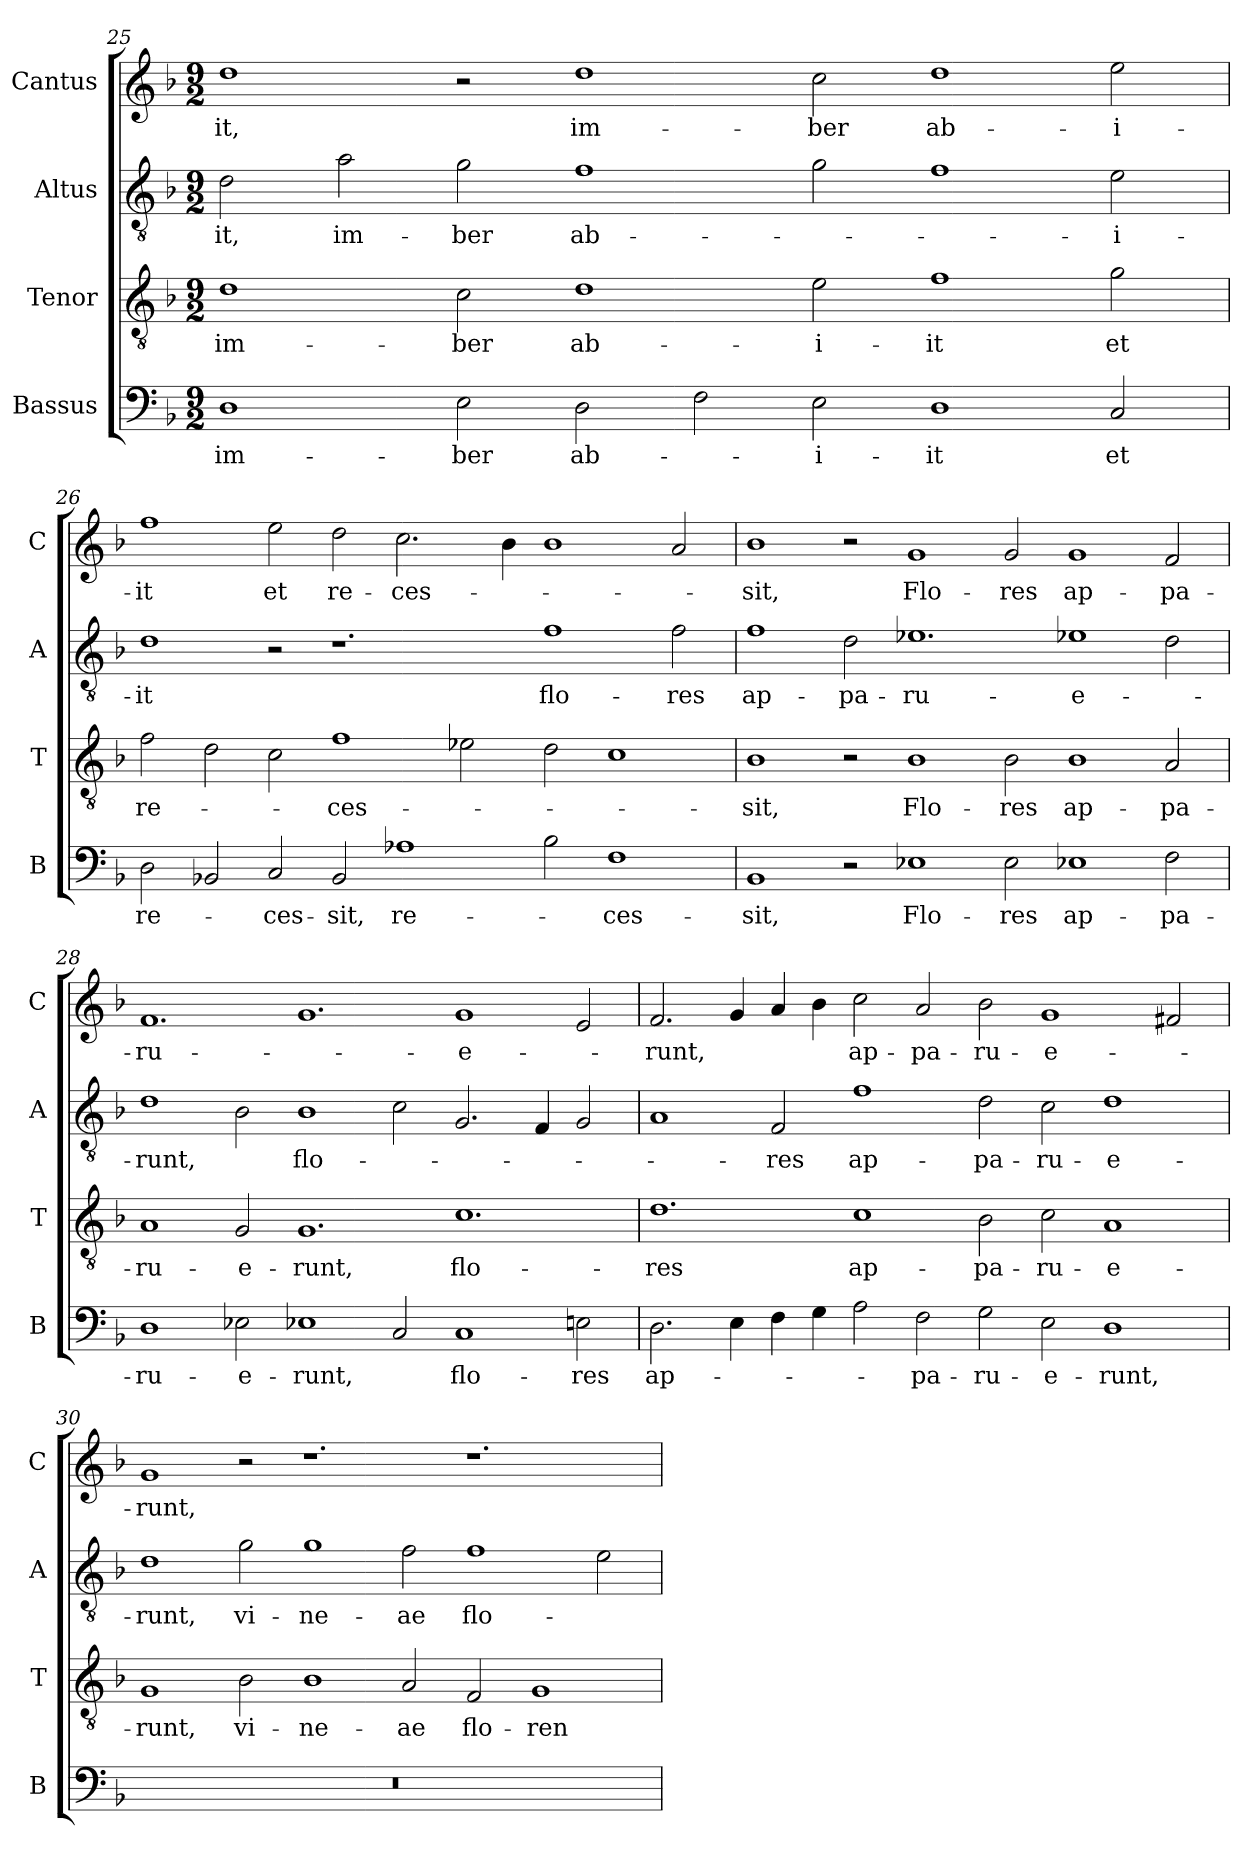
**kern	**text	**kern	**text	**kern	**text	**kern	**text
*part4	*part4	*part3	*part3	*part2	*part2	*part1	*part1
*staff4	*staff4	*staff3	*staff3	*staff2	*staff2	*staff1	*staff1
*I"Bassus	*	*I"Tenor	*	*I"Altus	*	*I"Cantus	*
*I'B	*	*I'T	*	*I'A	*	*I'C	*
*clefF4	*	*clefGv2	*	*clefGv2	*	*clefG2	*
*k[b-]	*	*k[b-]	*	*k[b-]	*	*k[b-]	*
*M9/2	*	*M9/2	*	*M9/2	*	*M9/2	*
=25	=25	=25	=25	=25	=25	=25	=25
1D	im-	1d	im-	2d	-it,	1dd	-it,
.	.	.	.	2a	im-	.	.
2E	-ber	2c	-ber	2g	-ber	2r	.
2D	ab-	1d	ab-	1f	ab-	1dd	im-
2F	.	.	.	.	.	.	.
2E	-i-	2e	-i-	2g	.	2cc	-ber
1D	-it	1f	-it	1f	.	1dd	ab-
2C	et	2g	et	2e	-i-	2ee	-i-
!!LO:LB:g=z
=26	=26	=26	=26	=26	=26	=26	=26
!	!LO:LY:i	!	!	!	!	!	!
2D	re-	2f	re-	1d	-it	1ff	-it
2BB-X	.	2d	.	.	.	.	.
!	!LO:LY:i	!	!	!	!	!	!
2C	-ces-	2c	.	2r	.	2ee	et
!	!LO:LY:i	!	!	!	!	!	!
2BB-	-sit,	1f	-ces-	1.r	.	2dd	re-
!	!LO:LY:i	!	!	!	!	!	!
1A-X	re-	.	.	.	.	2.cc	-ces-
.	.	2e-X	.	.	.	.	.
.	.	.	.	.	.	4b-	.
2B-	.	2d	.	1f	flo-	1b-	.
!	!LO:LY:i	!	!	!	!	!	!
1F	-ces-	1c	.	.	.	.	.
.	.	.	.	2f	-res	2a	.
=27	=27	=27	=27	=27	=27	=27	=27
!	!LO:LY:i	!	!	!	!	!	!
1BB-	-sit,	1B-	-sit,	1f	ap-	1b-	-sit,
2r	.	2r	.	2d	-pa-	2r	.
!	!LO:LY:i	!	!	!	!	!	!
1E-X	Flo-	1B-	Flo-	1.e-X	-ru-	1g	Flo-
!	!LO:LY:i	!	!	!	!	!	!
2E-	-res	2B-	-res	.	.	2g	-res
!	!LO:LY:i	!	!	!	!	!	!
1E-X	ap-	1B-	ap-	1e-X	-e-	1g	ap-
!	!LO:LY:i	!	!	!	!	!	!
2F	-pa-	2A	-pa-	2d	.	2f	-pa-
!!LO:LB:g=z
=28	=28	=28	=28	=28	=28	=28	=28
!	!LO:LY:i	!	!	!	!	!	!
1D	-ru-	1A	-ru-	1d	-runt,	1.f	-ru-
!	!LO:LY:i	!	!	!	!	!	!
2E-X	-e-	2G	-e-	2B-	.	.	.
!	!LO:LY:i	!	!	!	!LO:LY:i	!	!
1E-X	-runt,	1.G	-runt,	1B-	flo-	1.g	.
2C	.	.	.	2c	.	.	.
!	!LO:LY:i	!	!LO:LY:i	!	!	!	!
1C	flo-	1.c	flo-	2.G	.	1g	-e-
.	.	.	.	4F	.	.	.
!	!LO:LY:i	!	!	!	!	!	!
2En	-res	.	.	2G	.	2e	.
=29	=29	=29	=29	=29	=29	=29	=29
!	!LO:LY:i	!	!LO:LY:i	!	!	!	!
2.D	ap-	1.d	-res	1A	.	2.f	-runt,
4E	.	.	.	.	.	4g	.
!	!	!	!	!	!LO:LY:i	!	!
4F	.	.	.	2F	-res	4a	.
4G	.	.	.	.	.	4b-	.
!	!	!	!LO:LY:i	!	!LO:LY:i	!	!LO:LY:i
2A	.	1c	ap-	1f	ap-	2cc	ap-
!	!LO:LY:i	!	!	!	!	!	!LO:LY:i
2F	-pa-	.	.	.	.	2a	-pa-
!	!LO:LY:i	!	!LO:LY:i	!	!LO:LY:i	!	!LO:LY:i
2G	-ru-	2B-	-pa-	2d	-pa-	2b-	-ru-
!	!LO:LY:i	!	!LO:LY:i	!	!LO:LY:i	!	!LO:LY:i
2E	-e-	2c	-ru-	2c	-ru-	1g	-e-
!	!LO:LY:i	!	!LO:LY:i	!	!LO:LY:i	!	!
1D	-runt,	1A	-e-	1d	-e-	.	.
.	.	.	.	.	.	2f#X	.
!!LO:LB:g=z
=30	=30	=30	=30	=30	=30	=30	=30
!	!	!	!LO:LY:i	!	!LO:LY:i	!	!LO:LY:i
2%9r	.	1G	-runt,	1d	-runt,	1g	-runt,
.	.	2B-	vi-	2g	vi-	2r	.
.	.	1B-	-ne-	1g	-ne-	1.r	.
.	.	2A	-ae	2f	-ae	.	.
.	.	2F	flo-	1f	flo-	1.r	.
.	.	1G	-ren-	.	.	.	.
.	.	.	.	2e	.	.	.
=	=	=	=	=	=	=	=
*-	*-	*-	*-	*-	*-	*-	*-
